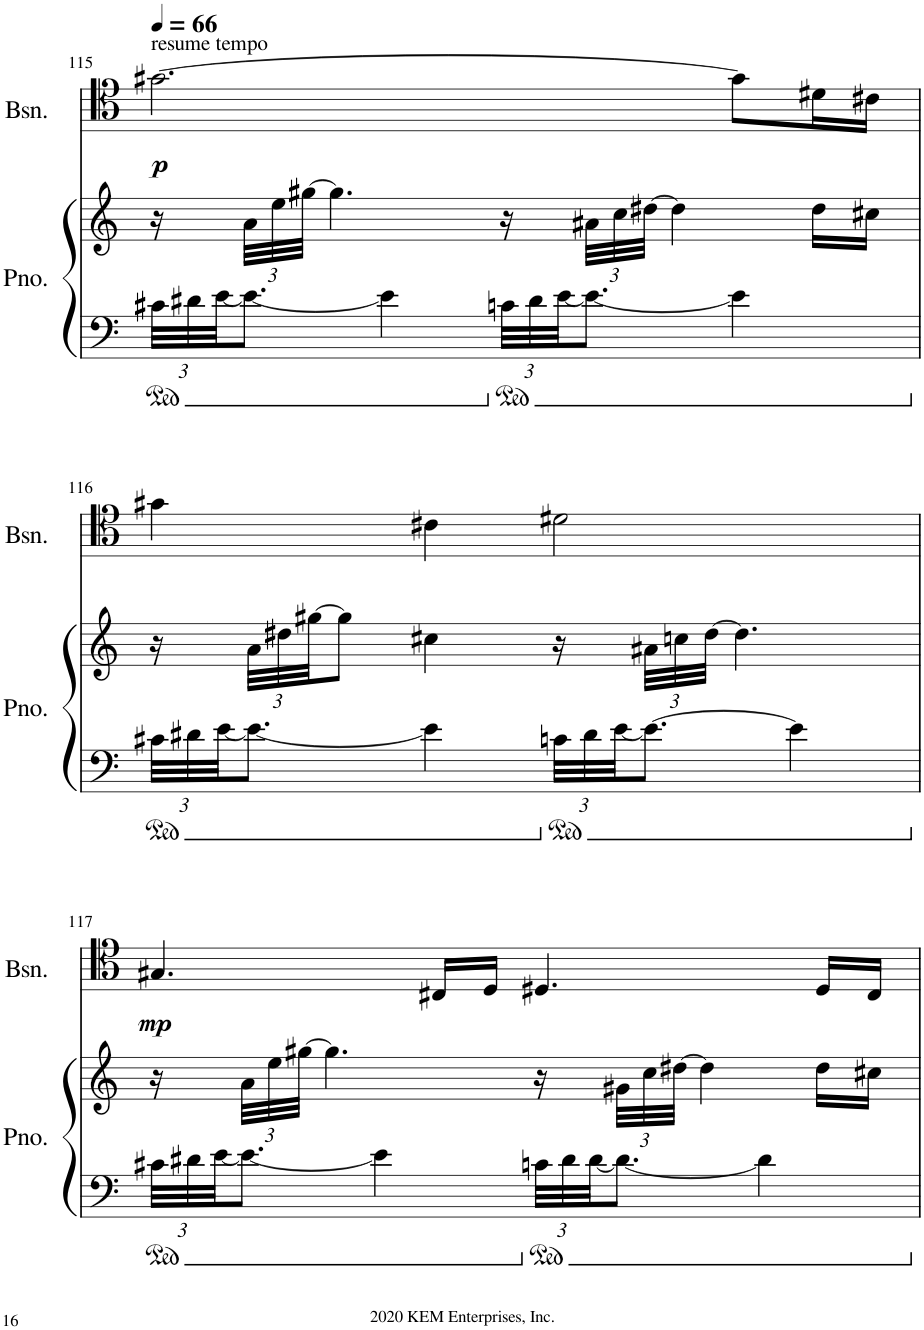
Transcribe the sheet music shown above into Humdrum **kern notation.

**kern	**kern	**kern	**dynam
*part2	*part2	*part1	*part1
*staff3	*staff2	*staff1	*staff1
*I"Piano	*	*I"Bassoon	*
*I'Pno.	*	*I'Bsn.	*
!!LO:PB:g=z
*clefF4	*clefG2	*clefC4	*
*k[]	*k[]	*k[]	*
*M4/4	*M4/4	*M4/4	*
*MM66	*MM66	*MM66	*
*Xbrackettup	*	*	*
=115	=115	=115	=115
!	!	!LO:TX:a:t=resume tempo	!
!	!	!	!LO:DY:b
48c#X\LLL	16r	[2.g#X\	p
48d#X\	.	.	.
[<48e\JJ	.	.	.
*	*Xbrackettup	*	*
8.e\J_	48a\LLL	.	.
.	48ee\	.	.
.	[48gg#X\JJJ	.	.
.	4.gg#\]	.	.
4e\]	.	.	.
48cn\LLL	16r	.	.
48d#\	.	.	.
[<48e\JJ	.	.	.
8.e\J_	48a#X\LLL	.	.
.	48cc\	.	.
.	[48dd#X\JJJ	.	.
.	4dd#\]	.	.
4e\]	.	8g#\L]	.
.	16dd#\LL	16d#X\L	.
.	16cc#X\JJ	16c#X\JJ	.
!!LO:LB:g=z
=116	=116	=116	=116
48c#X\LLL	16r	4g#X\	.
48d#X\	.	.	.
[<48e\JJ	.	.	.
8.e\J_	48a\LLL	.	.
.	48dd#X\	.	.
.	[48gg#X\JJ	.	.
.	8gg#\J]	.	.
4e\]	4cc#X\	4c#X\	.
48cn\LLL	16r	2d#X\	.
48d#\	.	.	.
[<48e\JJ	.	.	.
8.e\J_	48a#X\LLL	.	.
.	48ccn\	.	.
.	[48dd#\JJJ	.	.
.	4.dd#\]	.	.
4e\]	.	.	.
!!LO:LB:g=z
=117	=117	=117	=117
!	!	!	!LO:DY:b
48c#X\LLL	16r	4.G#X/	mp
48d#X\	.	.	.
[<48e\JJ	.	.	.
8.e\J_	48a\LLL	.	.
.	48ee\	.	.
.	[48gg#X\JJJ	.	.
.	4.gg#\]	.	.
4e\]	.	.	.
.	.	16C#X/LL	.
.	.	16D/JJ	.
48cn\LLL	16r	4.D#X/	.
48d#\	.	.	.
[<48d#\JJ	.	.	.
8.d#\J_	48g#X\LLL	.	.
.	48cc\	.	.
.	[48dd#X\JJJ	.	.
.	4dd#\]	.	.
4d#\]	.	.	.
.	16dd#\LL	16D#/LL	.
.	16cc#X\JJ	16C#/JJ	.
=	=	=	=
*-	*-	*-	*-
